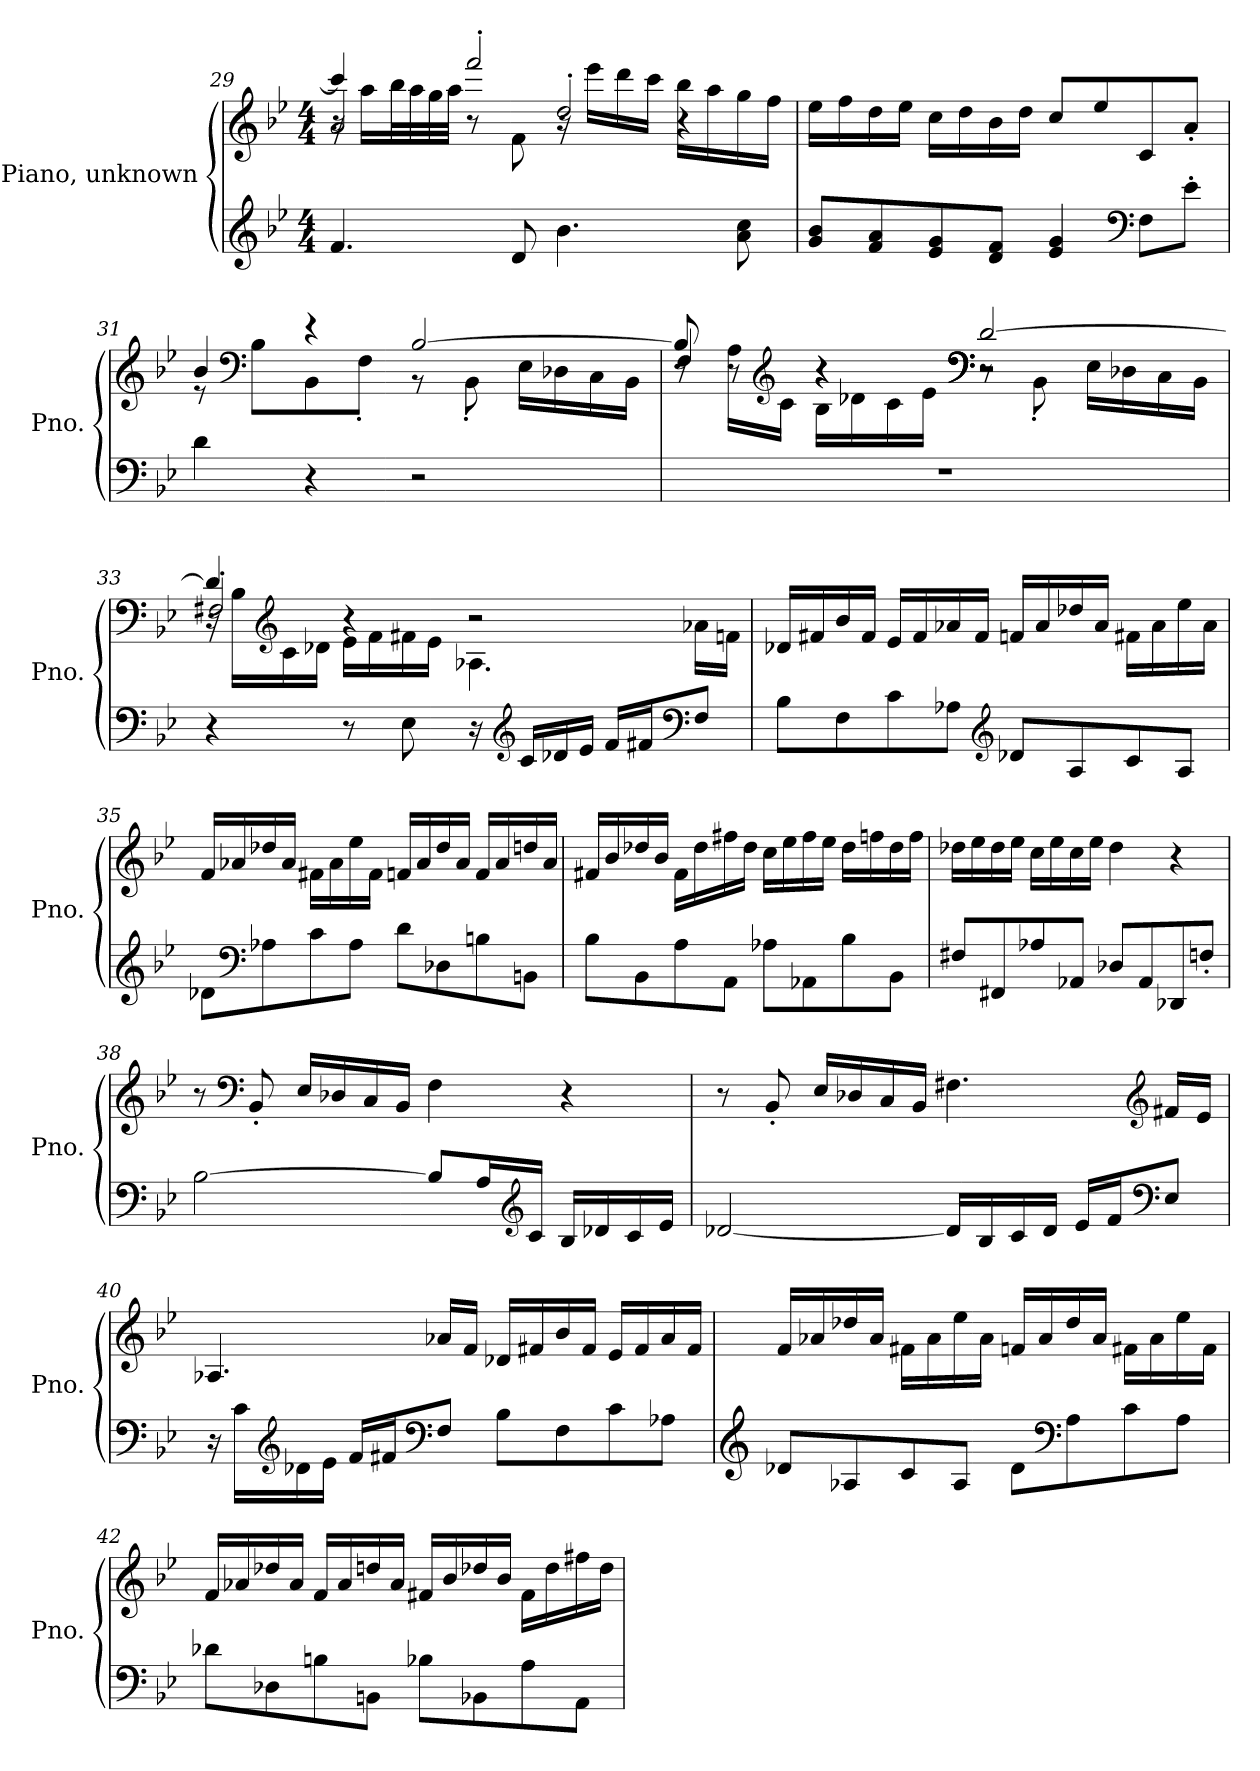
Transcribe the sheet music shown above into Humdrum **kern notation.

**kern	**kern
*part1	*part1
*staff2	*staff1
*I"Piano, unknown	*
*I'Pno.	*
!!LO:LB:g=z
*clefG2	*clefG2
*k[b-e-]	*k[b-e-]
*M4/4	*M4/4
=29	=29
*	*^
*	*	*^
4.f/	4ccc/]	16r	2a/
.	.	16aa\LL	.
.	.	32bb-\L	.
.	.	32aa\	.
.	.	32gg\	.
.	.	32aa\JJJ	.
.	2fff'/	8r	.
8d/	.	8f\	.
4.b-\	.	16r	2dd'/
.	.	16eee-\LL	.
.	.	16ddd\	.
.	.	16ccc\JJ	.
.	4r	16bb-\LL	.
.	.	16aa\	.
8a\ 8cc\	.	16gg\	.
.	.	16ff\JJ	.
*	*v	*v	*v
=30	=30
8g/ 8b-/L	16ee-\LL
.	16ff\
8f/ 8a/	16dd\
.	16ee-\JJ
8e-/ 8g/	16cc\LL
.	16dd\
8d/ 8f/J	16b-\
.	16dd\JJ
4e-/ 4g/	8cc/L
.	8ee-/
*clefF4	*
8F\L	8c/
8e-'\J	8a'/J
!!LO:PB:g=z
=31	=31
*	*^
4d\	4b-/	8r
*	*clefF4	*
.	.	8B-\L
4r	4r	8BB-\
.	.	8F'\J
2r	[2B-/	8r
.	.	8BB-'\
.	.	16E-\LL
.	.	16D-X\
.	.	16C\
.	.	16BB-\JJ
=32	=32	=32
*	*	*^
1r	8B-/]	8r	4F/
.	8r	16A\LL	.
*	*clefG2	*	*
.	.	16c\JJ	.
.	4r	16B-\LL	4r
.	.	16d-X\	.
.	.	16c\	.
.	.	16e-\JJ	.
*	*clefF4	*	*
.	[2d-/	8r	2r
.	.	8BB-'\	.
.	.	16E-\LL	.
.	.	16D-X\	.
.	.	16C\	.
.	.	16BB-\JJ	.
!!LO:LB:g=z	!!	!!
=33	=33	=33	=33
4r	4d-/]	16r	2F#X'/
.	.	16B-\LL	.
*	*clefG2	*	*
.	.	16c\	.
.	.	16d-X\JJ	.
8r	4r	16e-\LL	.
.	.	16f\	.
8E-\	.	16f#X\	.
.	.	16e-\JJ	.
16r	2r	4.A-X\	2r
*clefG2	*	*	*
16c/LL	.	.	.
16d-X/	.	.	.
16e-/JJ	.	.	.
16f/LL	.	.	.
16f#X/J	.	.	.
*clefF4	*	*	*
8F/J	.	16a-X\LL	.
.	.	16fn\JJ	.
*	*v	*v	*v
!!LO:LB:g=z
=34	=34
8B-\L	16d-X/LL
.	16f#X/
8F\	16b-/
.	16f#/JJ
8c\	16e-/LL
.	16f#/
8A-X\J	16a-X/
.	16f#/JJ
*clefG2	*
8d-X/L	16fn/LL
.	16a-/
8A-/	16dd-X/
.	16a-/JJ
8c/	16f#X\LL
.	16a-\
8A-/J	16ee-\
.	16a-\JJ
=35	=35
8d-X\L	16f/LL
.	16a-X/
*clefF4	*
8A-X\	16dd-X/
.	16a-/JJ
8c\	16f#X\LL
.	16a-\
8A-\J	16ee-\
.	16f#\JJ
8d-\L	16fn/LL
.	16a-/
8D-X\	16dd-/
.	16a-/JJ
8Bn\	16f/LL
.	16a-/
8BBn\J	16ddn/
.	16a-/JJ
!!LO:LB:g=z
=36	=36
8B-\L	16f#X/LL
.	16b-/
8BB-\	16dd-X/
.	16b-/JJ
8A\	16f#\LL
.	16dd-\
8AA\J	16ff#X\
.	16dd-\JJ
8A-X\L	16cc\LL
.	16ee-\
8AA-X\	16ff#\
.	16ee-\JJ
8B-\	16dd-\LL
.	16ffn\
8BB-\J	16dd-\
.	16ff\JJ
=37	=37
8F#X/L	16dd-X\LL
.	16ee-\
8FF#X/	16dd-\
.	16ee-\JJ
8A-X/	16cc\LL
.	16ee-\
8AA-X/J	16cc\
.	16ee-\JJ
8D-X/L	4dd-\
8AA-/	.
8DD-X/	4r
8Fn'/J	.
!!LO:LB:g=z
=38	=38
[2B-\	8r
*	*clefF4
.	8BB-'/
.	16E-/LL
.	16D-X/
.	16C/
.	16BB-/JJ
8B-/L]	4F\
16A/L	.
*clefG2	*
16c/JJ	.
16B-/LL	4r
16d-X/	.
16c/	.
16e-/JJ	.
=39	=39
[2d-X/	8r
.	8BB-'/
.	16E-/LL
.	16D-X/
.	16C/
.	16BB-/JJ
16d-/LL]	4.F#X\
16B-/	.
16c/	.
16d-/JJ	.
16e-/LL	.
16f/J	.
*clefF4	*clefG2
8E-/J	16f#X/LL
.	16e-/JJ
!!LO:LB:g=z
=40	=40
16r	4.A-X/
16c\LL	.
*clefG2	*
16d-X\	.
16e-\JJ	.
16f/LL	.
16f#X/J	.
*clefF4	*
8F/J	16a-X/LL
.	16f/JJ
8B-\L	16d-X/LL
.	16f#X/
8F\	16b-/
.	16f#/JJ
8c\	16e-/LL
.	16f#/
8A-X\J	16a-/
.	16f#/JJ
=41	=41
*clefG2	*
8d-X/L	16f/LL
.	16a-X/
8A-X/	16dd-X/
.	16a-/JJ
8c/	16f#X\LL
.	16a-\
8A-/J	16ee-\
.	16a-\JJ
8d-\L	16fn/LL
.	16a-/
*clefF4	*
8A-\	16dd-/
.	16a-/JJ
8c\	16f#X\LL
.	16a-\
8A-\J	16ee-\
.	16f#\JJ
!!LO:PB:g=z
=42	=42
8d-X\L	16f/LL
.	16a-X/
8D-X\	16dd-X/
.	16a-/JJ
8Bn\	16f/LL
.	16a-/
8BBn\J	16ddn/
.	16a-/JJ
8B-X\L	16f#X/LL
.	16b-/
8BB-X\	16dd-X/
.	16b-/JJ
8A\	16f#\LL
.	16dd-\
8AA\J	16ff#X\
.	16dd-\JJ
=	=
*-	*-
